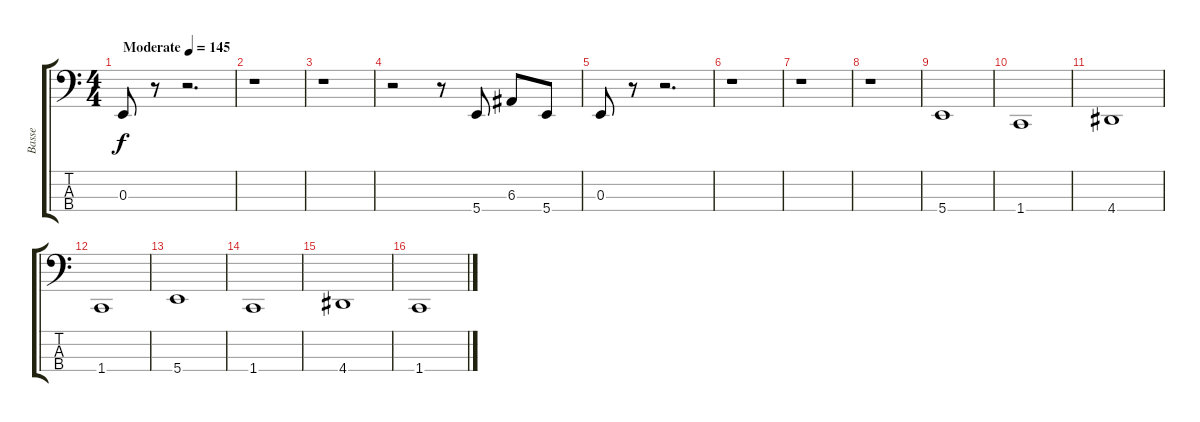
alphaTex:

\track ("Basse" "Basse") {instrument electricbassfinger}
\staff {score tabs}
\tuning (D2 A1 E1 B0) {hide}
\ts (4 4)
\tempo (145 "Moderate")
\clef f4
\ks c
0.3.8{dy f instrument electricbassfinger} r.8 r.2{d} |
r.1 |
r.1 |
r.2 r.8 5.4.8 6.3.8 5.4.8 |
0.3.8 r.8 r.2{d} |
r.1 |
r.1 |
r.1 |
5.4.1 |
1.4.1 |
4.4.1 |
1.4.1 |
5.4.1 |
1.4.1 |
4.4.1 |
1.4.1
